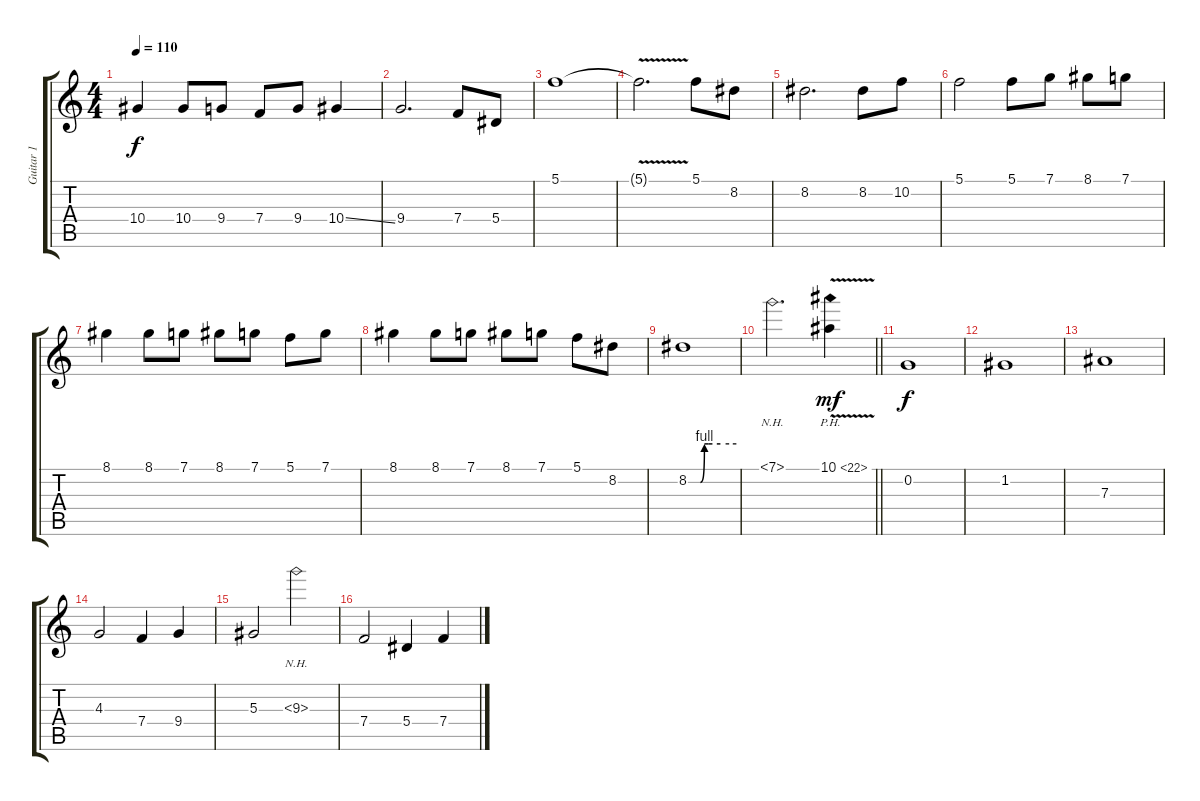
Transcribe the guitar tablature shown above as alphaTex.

\track ("Guitar 1" "Guitar 1") {instrument distortionguitar}
\staff {score tabs}
\tuning (C4 G3 Eb3 Bb2 F2 C2) {hide}
\ts (4 4)
\tempo 110
\clef g2
\ks c
10.4.4{dy f} 10.4.8 9.4.8 7.4.8 9.4.8 10.4{ss}.4 |
9.4.2{d} 7.4.8 5.4.8 |
5.1.1 |
5.1{v t}.2{d} 5.1.8 8.2.8 |
8.2.2{d} 8.2.8 10.2.8 |
5.1.2 5.1.8 7.1.8 8.1.8 7.1.8 |
8.1.4 8.1.8 7.1.8 8.1.8 7.1.8 5.1.8 7.1.8 |
8.1.4 8.1.8 7.1.8 8.1.8 7.1.8 5.1.8 8.2.8 |
8.2{be (custom 0 0 15 0 20 4 25 4 30 4 40 4 60 4)}.1 |
\barLineRight lightlight
7.1{nh}.2{d} 10.1{ph 12 v}.4{dy mf} |
\section ("" "")
0.2.1{dy f} |
1.2.1 |
7.3.1 |
4.3.2 7.4.4 9.4.4 |
5.3.2 9.3{nh}.2 |
7.4.2 5.4.4 7.4.4
